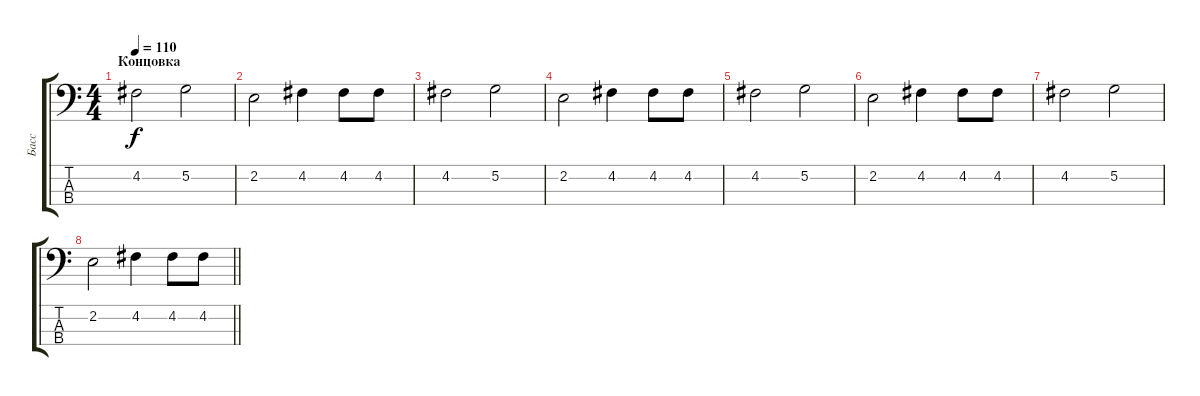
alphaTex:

\track ("Басс" "Басс") {instrument fretlessbass}
\staff {score tabs}
\tuning (G2 D2 A1 E1) {hide}
\ts (4 4)
\section ("" "Концовка")
\tempo 110
\clef f4
\ks c
4.2.2{dy f} 5.2.2 |
2.2.2 4.2.4 4.2.8 4.2.8 |
4.2.2 5.2.2 |
2.2.2 4.2.4 4.2.8 4.2.8 |
4.2.2 5.2.2 |
2.2.2 4.2.4 4.2.8 4.2.8 |
4.2.2 5.2.2 |
\barLineRight lightlight
2.2.2 4.2.4 4.2.8 4.2.8
